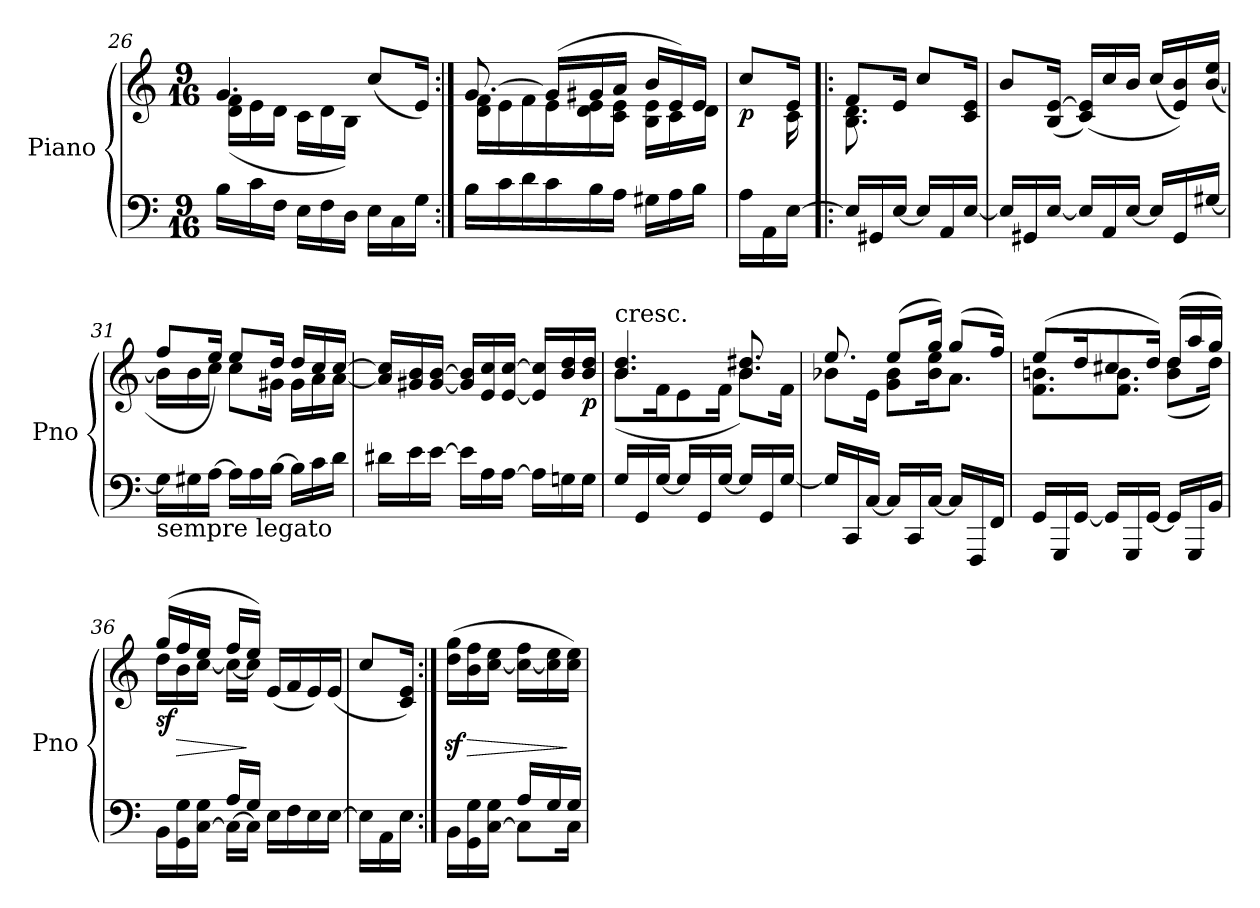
**kern	**kern	**dynam
*part1	*part1	*part1
*staff2	*staff1	*staff1/2
*I"Piano	*	*
*I'Pno	*	*
*clefF4	*clefG2	*
*k[]	*k[]	*
*M9/16	*M9/16	*
=26	=26	=26
*	*^	*
16B\LL	4.g/	(<16d\ 16f\LL	.
16c\	.	16e\	.
16F\JJ	.	16d\JJ	.
16E\LL	.	16c\LL	.
16F\	.	16d\	.
16D\JJ	.	16B\JJ)	.
16E\LL	(>8cc/L	8.ryy	.
16C\	.	.	.
16G\JJ	16e/Jk)	.	.
=27:|!	=27:|!	=27:|!	=27:|!
16B\LL	[8.g/	16d\ 16f\LL	.
16c\	.	16e\	.
16d\	.	16f\	.
16c\	(>16g/LL]	16e\	.
16B\	16g#X/	16d\ 16e\	.
16A\JJ	16a/JJ	16c\ 16e\JJ	.
16G#X\LL	16b/LL	16B\ 16e\LL	.
16A\	16e/)	16c\	.
16B\JJ	16e/JJ	16d\JJ	.
=28	=28	=28	=28
!	!	!	!LO:DY:b
16A\LL	8cc/L	8ryy	p
16AA\	.	.	.
[16E\JJ	16e/Jk	16c\	.
!!LO:LB:g=z	!!
=29!|:	=29!|:	=29!|:	=29!|:
16E/LL]	8f/L	8.B\ 8.d\	.
16GG#X/	.	.	.
[16E/JJ	16e/Jk	.	.
16E/LL]	8cc/L	8.ryy	.
16AA/	.	.	.
[16E/JJ	16c/ 16e/Jk	.	.
*	*v	*v	*
=30	=30	=30
16E/LL]	8b/L	.
16GG#X/	.	.
[16E/JJ	(>16B/ [16e/Jk	.
16E/LL]	(>16c/ 16e/]LL)	.
16AA/	16cc/	.
[16E/JJ	16b/JJ	.
16E/LL]	(>16cc/LL	.
16GG#/	16e/ 16b/))	.
[16G#X/JJ	(>[16b/ 16ee/JJ	.
=31	=31	=31
*	*^	*
!LO:TX:b:t=sempre legato	!	!	!
16G#\LL]	8ff/L	16b\LL]	.
16G#X\	.	16b\	.
[16A\JJ	16ee/Jk)	16cc\JJ	.
16A\LL]	8ee/L	8cc\L	.
16A\	.	.	.
[16B\JJ	16dd/Jk	16g#X\Jk	.
16B\LL]	16dd/LL	16g#\LL	.
16c\	16cc/	16a\	.
16d\JJ	[16cc/JJ	[16a\JJ	.
=32	=32	=32	=32
!	!LO:TX:b:t=cresc.	!	!
*	*v	*v	*
16d#X\LL	16a/] 16cc/]LL	.
16e\	16g#X/ 16b/	.
[16e\JJ	[16g#/ [16b/JJ	.
16e\LL]	16g#/] 16b/]LL	.
16A\	16e/ 16cc/	.
[16A\JJ	[16e/ [16cc/JJ	.
16A\LL]	16e/] 16cc/]LL	.
16Gn\	16b/ 16dd/	.
!	!	!LO:DY:b
16G\JJ	16b/ 16dd/JJ	p
!!LO:LB:g=z
=33	=33	=33
*	*^	*
!	!LO:TX:a:t=cresc.	!	!
16G/LL	4.b/ 4.dd/	(<8b\L	.
16GG/	.	.	.
[16G/JJ	.	16f\K	.
16G/LL]	.	8e\	.
16GG/	.	.	.
[16G/JJ	.	16f\Jk	.
16G/LL]	8.b/ 8.dd#X/	8b\L)	.
16GG/	.	.	.
[16G/JJ	.	16f\Jk	.
=34	=34	=34	=34
16G/LL]	8.ee/	8b-X\L	.
16CC/	.	.	.
[16C/JJ	.	16e\Jk	.
16C/LL]	(>8ee/L	8g\ 8b-\L	.
16CC/	.	.	.
[16C/JJ	16gg/Jk)	16b-\ 16ee\K	.
16C/LL]	(>8gg/L	8.a\J	.
16FFF/	.	.	.
16FF/JJ	16ff/Jk)	.	.
=35	=35	=35	=35
16GG/LL	(>8ee/L	8.f\ 8.bn\L	.
16GGG/	.	.	.
[16GG/JJ	16dd/K	.	.
16GG/LL]	8cc#X/	8.f\ 8.b\J	.
16GGG/	.	.	.
[16GG/JJ	16dd/Jk)	.	.
16GG/LL]	(>16dd/LL	(<8b\ 8dd\L	.
16GGG/	16aa/	.	.
16BB/JJ	16gg/JJ)	16dd\Jk)	.
=36	=36	=36	=36
*^	*	*	*
!	!	!	!	!LO:DY:b
16BB\LL	8.ryy	(>16gg/LL	16dd\LL	sf
!	!	!	!	!LO:HP:b
16GG\ 16G\	.	16ff/	16b\	>
[16C\ 16G\JJ	.	16ee/JJ	[16cc\JJ	.
16C\LL_	16A/LL	16ff/LL	16cc\LL_	.
16C\JJ]	16G/JJ	16ee/JJ)	16cc\JJ]	]
16E\LL	4ryy	(>16e/LL	4ryy	.
16F\	.	16f/	.	.
16E\	.	16e/)	.	.
[16E\JJ	.	(>16e/JJ	.	.
*v	*v	*	*	*
*	*v	*v	*
=37	=37	=37
16E\LL]	8cc/L	.
16AA\	.	.
16E\JJ	16c/ 16e/Jk)	.
!!LO:LB:g=z
=38:|!	=38:|!	=38:|!
*^	*	*
16BB\LL	8.ryy	(>16dd\z< 16gg\z<LL	.
!	!	!	!LO:HP:b
16GG\ 16G\	.	16b\ 16ff\	>
[16C\ 16G\JJ	.	[16cc\ 16ee\JJ	.
8C\L]	16A/LL	16cc\_ 16ff\LL	.
.	16G/	16cc\] 16ee\	.
16C\Jk	16G/JJ	16cc\ 16ee\JJ)	]
*v	*v	*	*
=	=	=
*-	*-	*-
